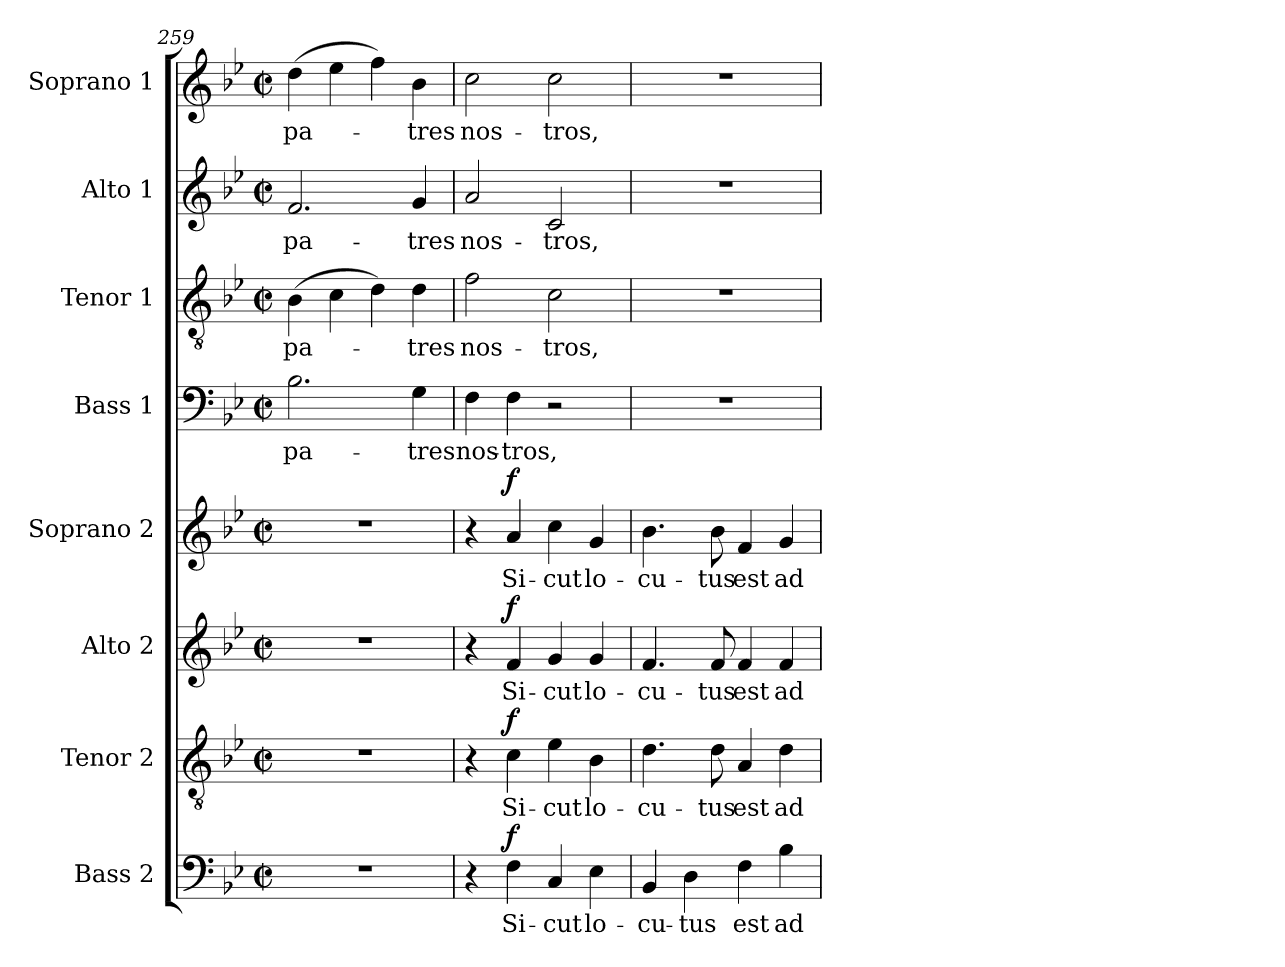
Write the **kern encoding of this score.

**kern	**text	**dynam	**kern	**text	**dynam	**kern	**text	**dynam	**kern	**text	**dynam	**kern	**text	**kern	**text	**kern	**text	**kern	**text
*part8	*part8	*part8	*part7	*part7	*part7	*part6	*part6	*part6	*part5	*part5	*part5	*part4	*part4	*part3	*part3	*part2	*part2	*part1	*part1
*staff8	*staff8	*staff8	*staff7	*staff7	*staff7	*staff6	*staff6	*staff6	*staff5	*staff5	*staff5	*staff4	*staff4	*staff3	*staff3	*staff2	*staff2	*staff1	*staff1
*I"Bass 2	*	*	*I"Tenor 2	*	*	*I"Alto 2	*	*	*I"Soprano 2	*	*	*I"Bass 1	*	*I"Tenor 1	*	*I"Alto 1	*	*I"Soprano 1	*
*I'B 2.	*	*	*I'T 2.	*	*	*I'A 2.	*	*	*I'S 2.	*	*	*I'B 1.	*	*I'T 1.	*	*I'A 1.	*	*I'S 1.	*
!!LO:LB:g=z
*clefF4	*	*	*clefGv2	*	*	*clefG2	*	*	*clefG2	*	*	*clefF4	*	*clefGv2	*	*clefG2	*	*clefG2	*
*	*	*	*ITrd7c12	*	*	*	*	*	*	*	*	*	*	*ITrd7c12	*	*	*	*	*
*k[b-e-]	*	*	*k[b-e-]	*	*	*k[b-e-]	*	*	*k[b-e-]	*	*	*k[b-e-]	*	*k[b-e-]	*	*k[b-e-]	*	*k[b-e-]	*
*B-:	*	*	*B-:	*	*	*B-:	*	*	*B-:	*	*	*B-:	*	*B-:	*	*B-:	*	*B-:	*
*M2/2	*	*	*M2/2	*	*	*M2/2	*	*	*M2/2	*	*	*M2/2	*	*M2/2	*	*M2/2	*	*M2/2	*
*met(c|)	*	*	*met(c|)	*	*	*met(c|)	*	*	*met(c|)	*	*	*met(c|)	*	*met(c|)	*	*met(c|)	*	*met(c|)	*
=259	=259	=259	=259	=259	=259	=259	=259	=259	=259	=259	=259	=259	=259	=259	=259	=259	=259	=259	=259
!	!	!	!	!	!	!	!	!	!	!	!	!	!LO:LY:b:color=#000000	!	!	!	!	!	!
!	!	!	!	!	!	!	!	!	!	!	!	!	!	!	!LO:LY:b:color=#000000	!	!	!	!
!	!	!	!	!	!	!	!	!	!	!	!	!	!	!	!	!	!LO:LY:b:color=#000000	!	!
!	!	!	!	!	!	!	!	!	!	!	!	!	!	!	!	!	!	!	!LO:LY:b:color=#000000
1r	.	.	1r	.	.	1r	.	.	1r	.	.	2.B-i\	pa-	(4BB-i\	pa-	2.fi/	pa-	(4ddi\	pa-
.	.	.	.	.	.	.	.	.	.	.	.	.	.	4Ci\	.	.	.	4ee-i\	.
.	.	.	.	.	.	.	.	.	.	.	.	.	.	4Di\)	.	.	.	4ffi\)	.
!	!	!	!	!	!	!	!	!	!	!	!	!	!LO:LY:b:color=#000000	!	!	!	!	!	!
!	!	!	!	!	!	!	!	!	!	!	!	!	!	!	!LO:LY:b:color=#000000	!	!	!	!
!	!	!	!	!	!	!	!	!	!	!	!	!	!	!	!	!	!LO:LY:b:color=#000000	!	!
!	!	!	!	!	!	!	!	!	!	!	!	!	!	!	!	!	!	!	!LO:LY:b:color=#000000
.	.	.	.	.	.	.	.	.	.	.	.	4Gi\	-tres	4Di\	-tres	4gi/	-tres	4b-i\	-tres
=260	=260	=260	=260	=260	=260	=260	=260	=260	=260	=260	=260	=260	=260	=260	=260	=260	=260	=260	=260
!	!	!	!	!	!	!	!	!	!	!	!	!	!LO:LY:b:color=#000000	!	!	!	!	!	!
!	!	!	!	!	!	!	!	!	!	!	!	!	!	!	!LO:LY:b:color=#000000	!	!	!	!
!	!	!	!	!	!	!	!	!	!	!	!	!	!	!	!	!	!LO:LY:b:color=#000000	!	!
!	!	!	!	!	!	!	!	!	!	!	!	!	!	!	!	!	!	!	!LO:LY:b:color=#000000
4r	.	.	4r	.	.	4r	.	.	4r	.	.	4Fi\	nos-	2Fi\	nos-	2ai/	nos-	2cci\	nos-
!	!LO:LY:b:color=#000000	!	!	!	!	!	!	!	!	!	!	!	!	!	!	!	!	!	!
!	!	!	!	!LO:LY:b:color=#000000	!	!	!	!	!	!	!	!	!	!	!	!	!	!	!
!	!	!	!	!	!	!	!LO:LY:b:color=#000000	!	!	!	!	!	!	!	!	!	!	!	!
!	!	!	!	!	!	!	!	!	!	!LO:LY:b:color=#000000	!	!	!	!	!	!	!	!	!
!	!	!	!	!	!	!	!	!	!	!	!	!	!LO:LY:b:color=#000000	!	!	!	!	!	!
4Fi\	Si-	f	4Ci\	Si-	f	4fi/	Si-	f	4ai/	Si-	f	4Fi\	-tros,	.	.	.	.	.	.
!	!LO:LY:b:color=#000000	!	!	!	!	!	!	!	!	!	!	!	!	!	!	!	!	!	!
!	!	!	!	!LO:LY:b:color=#000000	!	!	!	!	!	!	!	!	!	!	!	!	!	!	!
!	!	!	!	!	!	!	!LO:LY:b:color=#000000	!	!	!	!	!	!	!	!	!	!	!	!
!	!	!	!	!	!	!	!	!	!	!LO:LY:b:color=#000000	!	!	!	!	!	!	!	!	!
!	!	!	!	!	!	!	!	!	!	!	!	!	!	!	!LO:LY:b:color=#000000	!	!	!	!
!	!	!	!	!	!	!	!	!	!	!	!	!	!	!	!	!	!LO:LY:b:color=#000000	!	!
!	!	!	!	!	!	!	!	!	!	!	!	!	!	!	!	!	!	!	!LO:LY:b:color=#000000
4Ci/	-cut	.	4E-i\	-cut	.	4gi/	-cut	.	4cci\	-cut	.	2r	.	2Ci\	-tros,	2ci/	-tros,	2cci\	-tros,
!	!LO:LY:b:color=#000000	!	!	!	!	!	!	!	!	!	!	!	!	!	!	!	!	!	!
!	!	!	!	!LO:LY:b:color=#000000	!	!	!	!	!	!	!	!	!	!	!	!	!	!	!
!	!	!	!	!	!	!	!LO:LY:b:color=#000000	!	!	!	!	!	!	!	!	!	!	!	!
!	!	!	!	!	!	!	!	!	!	!LO:LY:b:color=#000000	!	!	!	!	!	!	!	!	!
4E-i\	lo-	.	4BB-i\	lo-	.	4gi/	lo-	.	4gi/	lo-	.	.	.	.	.	.	.	.	.
=261	=261	=261	=261	=261	=261	=261	=261	=261	=261	=261	=261	=261	=261	=261	=261	=261	=261	=261	=261
!	!LO:LY:b:color=#000000	!	!	!	!	!	!	!	!	!	!	!	!	!	!	!	!	!	!
!	!	!	!	!LO:LY:b:color=#000000	!	!	!	!	!	!	!	!	!	!	!	!	!	!	!
!	!	!	!	!	!	!	!LO:LY:b:color=#000000	!	!	!	!	!	!	!	!	!	!	!	!
!	!	!	!	!	!	!	!	!	!	!LO:LY:b:color=#000000	!	!	!	!	!	!	!	!	!
4BB-i/	-cu-	.	4.Di\	-cu-	.	4.fi/	-cu-	.	4.b-i\	-cu-	.	1r	.	1r	.	1r	.	1r	.
!	!LO:LY:b:color=#000000	!	!	!	!	!	!	!	!	!	!	!	!	!	!	!	!	!	!
4Di\	-tus	.	.	.	.	.	.	.	.	.	.	.	.	.	.	.	.	.	.
!	!	!	!	!LO:LY:b:color=#000000	!	!	!	!	!	!	!	!	!	!	!	!	!	!	!
!	!	!	!	!	!	!	!LO:LY:b:color=#000000	!	!	!	!	!	!	!	!	!	!	!	!
!	!	!	!	!	!	!	!	!	!	!LO:LY:b:color=#000000	!	!	!	!	!	!	!	!	!
.	.	.	8Di\	-tus	.	8fi/	-tus	.	8b-i\	-tus	.	.	.	.	.	.	.	.	.
!	!LO:LY:b:color=#000000	!	!	!	!	!	!	!	!	!	!	!	!	!	!	!	!	!	!
!	!	!	!	!LO:LY:b:color=#000000	!	!	!	!	!	!	!	!	!	!	!	!	!	!	!
!	!	!	!	!	!	!	!LO:LY:b:color=#000000	!	!	!	!	!	!	!	!	!	!	!	!
!	!	!	!	!	!	!	!	!	!	!LO:LY:b:color=#000000	!	!	!	!	!	!	!	!	!
4Fi\	est	.	4AAi/	est	.	4fi/	est	.	4fi/	est	.	.	.	.	.	.	.	.	.
!	!LO:LY:b:color=#000000	!	!	!	!	!	!	!	!	!	!	!	!	!	!	!	!	!	!
!	!	!	!	!LO:LY:b:color=#000000	!	!	!	!	!	!	!	!	!	!	!	!	!	!	!
!	!	!	!	!	!	!	!LO:LY:b:color=#000000	!	!	!	!	!	!	!	!	!	!	!	!
!	!	!	!	!	!	!	!	!	!	!LO:LY:b:color=#000000	!	!	!	!	!	!	!	!	!
4B-i\	ad	.	4Di\	ad	.	4fi/	ad	.	4gi/	ad	.	.	.	.	.	.	.	.	.
=	=	=	=	=	=	=	=	=	=	=	=	=	=	=	=	=	=	=	=
*-	*-	*-	*-	*-	*-	*-	*-	*-	*-	*-	*-	*-	*-	*-	*-	*-	*-	*-	*-
